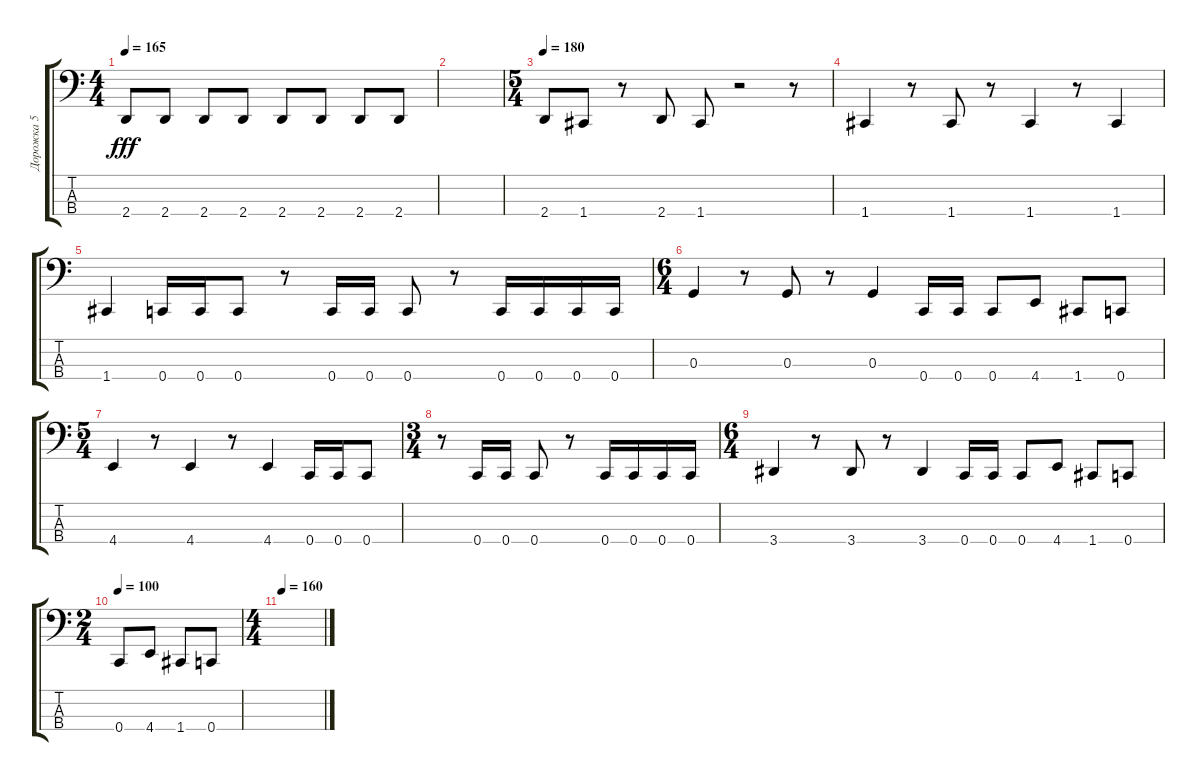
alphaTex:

\track ("Дорожка 5" "Дорожка 5") {instrument electricbasspick}
\staff {score tabs}
\tuning (F2 C2 G1 C1) {hide}
\ts (4 4)
\tempo 165
\clef f4
\ks c
2.4{t}.8{dy fff} 2.4.8 2.4.8 2.4.8 2.4.8 2.4.8 2.4.8 2.4.8 |
|
\ts (5 4)
\tempo 180
2.4.8 1.4.8 r.8 2.4.8 1.4.8 r.2 r.8 |
1.4.4 r.8 1.4.8 r.8 1.4.4 r.8 1.4.4 |
1.4.4 0.4.16 0.4.16 0.4.8 r.8 0.4.16 0.4.16 0.4.8 r.8 0.4.16 0.4.16 0.4.16 0.4.16 |
\ts (6 4)
0.3.4 r.8 0.3.8 r.8 0.3.4 0.4.16 0.4.16 0.4.8 4.4.8 1.4.8 0.4.8 |
\ts (5 4)
4.4.4 r.8 4.4.4 r.8 4.4.4 0.4.16 0.4.16 0.4.8 |
\ts (3 4)
r.8 0.4.16 0.4.16 0.4.8 r.8 0.4.16 0.4.16 0.4.16 0.4.16 |
\ts (6 4)
3.4.4 r.8 3.4.8 r.8 3.4.4 0.4.16 0.4.16 0.4.8 4.4.8 1.4.8 0.4.8 |
\ts (2 4)
\tempo 100
0.4.8 4.4.8 1.4.8 0.4.8 |
\ts (4 4)
\tempo 160
